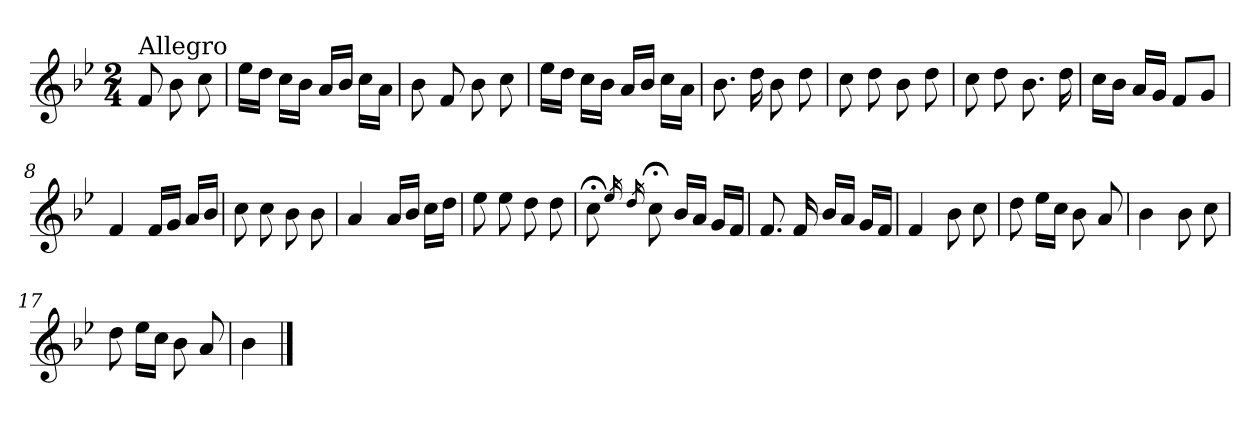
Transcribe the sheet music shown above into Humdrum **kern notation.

**kern
*part1
*staff1
*clefG2
*k[b-e-]
*B-:
*M2/4
=
!LO:TX:a:t=Allegro
8f/
8b-\
8cc\
=1
16ee-\LL
16dd\JJ
16cc\LL
16b-\JJ
16a/LL
16b-/JJ
16cc\LL
16a\JJ
=2
8b-\
8f/
8b-\
8cc\
=3
16ee-\LL
16dd\JJ
16cc\LL
16b-\JJ
16a/LL
16b-/JJ
16cc\LL
16a\JJ
=4
8.b-\
16dd\
8b-\
8dd\
=5
8cc\
8dd\
8b-\
8dd\
=6
8cc\
8dd\
8.b-\
16dd\
!!LO:LB:g=z
=7
16cc\LL
16b-\JJ
16a/LL
16g/JJ
8f/L
8g/J
=8
4f/
16f/LL
16g/JJ
16a/LL
16b-/JJ
=9
8cc\
8cc\
8b-\
8b-\
=10
4a/
16a/LL
16b-/JJ
16cc\LL
16dd\JJ
=11
8ee-\
8ee-\
8dd\
8dd\
=12
8cc;<\
16qee-/
16qdd/
8cc;<\
16b-/LL
16a/JJ
16g/LL
16f/JJ
=13
8.f/
16f/
16b-/LL
16a/JJ
16g/LL
16f/JJ
=14
4f/
8b-\
8cc\
!!LO:LB:g=z
=15
8dd\
16ee-\LL
16cc\JJ
8b-\
8a/
=16
4b-\
8b-\
8cc\
=17
8dd\
16ee-\LL
16cc\JJ
8b-\
8a/
=18
4b-\
==
*-
